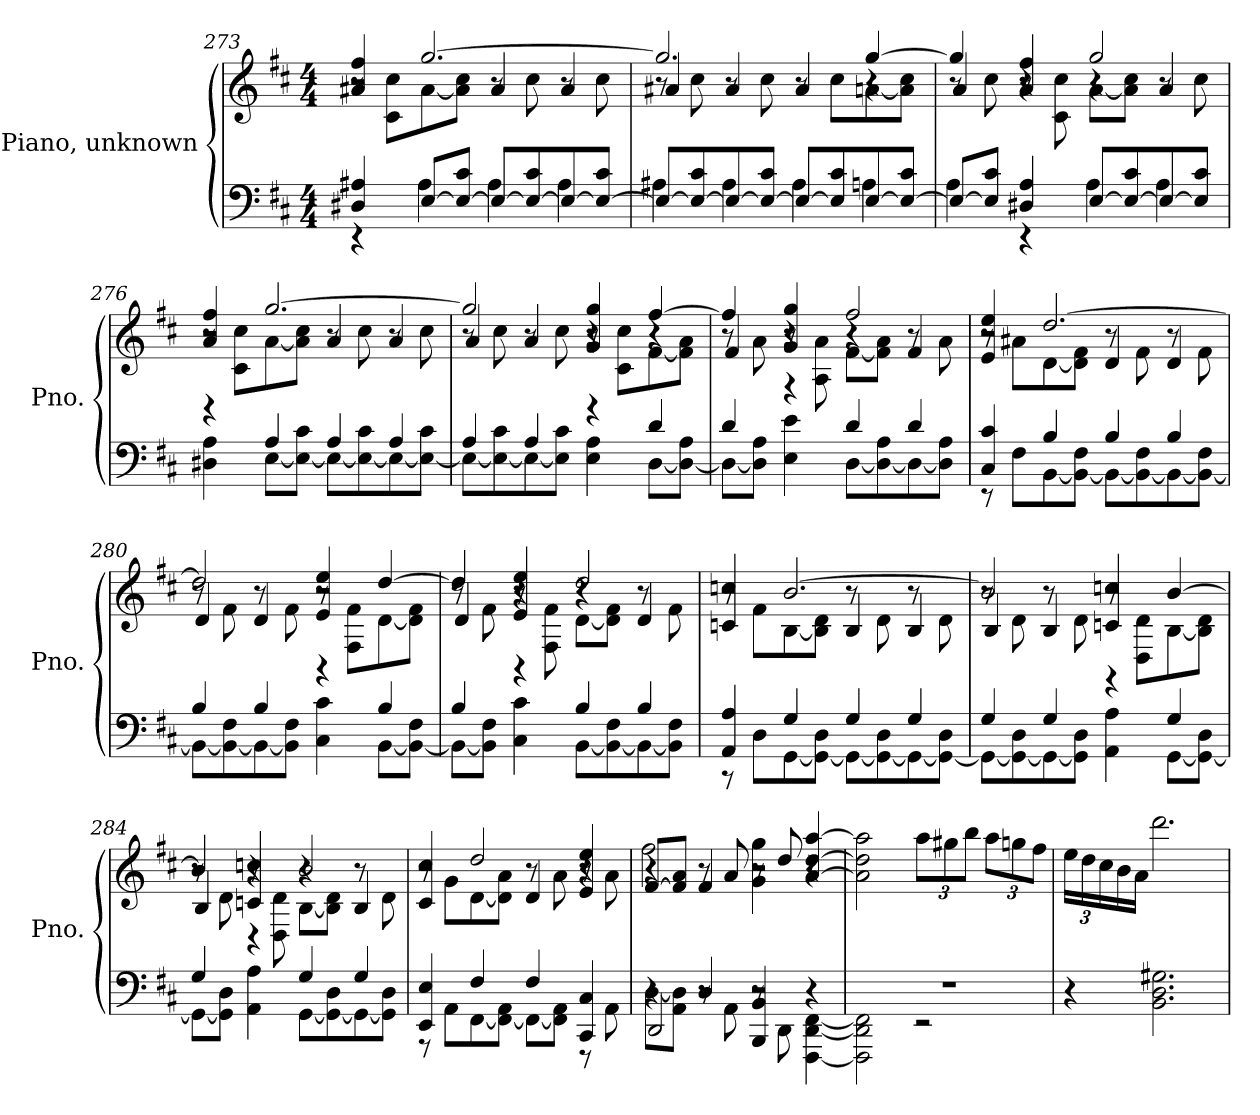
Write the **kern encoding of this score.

**kern	**kern
*part1	*part1
*staff2	*staff1
*I"Piano, unknown	*
*I'Pno.	*
*clefF4	*clefG2
*k[f#c#]	*k[f#c#]
*M4/4	*M4/4
=273	=273
*^	*^
*	*	*	*^
4D#X/ 4A#X/	4r	4a#X/ 4ff#/	8r	2r
.	.	.	8c#\ 8cc#\L	.
[8E/L	4A#\	[2.gg/	[8a#\	.
8E/_ 8c#/J	.	.	8a#\] 8cc#\J	.
8E/L_	4A#\	.	8r	4a#/
8E/_ 8c#/	.	.	8cc#\	.
8E/_	4A#\	.	8r	4a#/
8E/_ 8c#/J	.	.	8cc#\	.
=274	=274	=274	=274	=274
8E/L_	4A#X\	2.gg/]	8r	4a#X/
8E/_ 8c#/	.	.	8cc#\	.
8E/_	4A#\	.	8r	4a#/
8E/_ 8c#/J	.	.	8cc#\	.
8E/L_	4A#\	.	8r	4a#/
8E/] 8c#/	.	.	8cc#\L	.
[8E/	4An\	[4gg/	[8an\	4r
8E/_ 8c#/J	.	.	8a\] 8cc#\J	.
!!LO:LB:g=z	!!	!!
=275	=275	=275	=275	=275
8E/L_	4A\	4gg/]	8r	4a/
8E/] 8c#/J	.	.	8cc#\	.
4D#X/ 4A/	4r	4a/ 4ff#/	8r	4r
.	.	.	8c#\ 8cc#\	.
[8E/L	4A\	2gg/	[8a\L	4r
8E/_ 8c#/	.	.	8a\] 8cc#\J	.
8E/_	4A\	.	8r	4a/
8E/] 8c#/J	.	.	8cc#\	.
=276	=276	=276	=276	=276
4r	4D#X\ 4A\	4a/ 4ff#/	8r	2r
.	.	.	8c#\ 8cc#\L	.
4A/	[8E\L	[2.gg/	[8a\	.
.	8E\_ 8c#\J	.	8a\] 8cc#\J	.
4A/	8E\L_	.	8r	4a/
.	8E\_ 8c#\	.	8cc#\	.
4A/	8E\_	.	8r	4a/
.	8E\_ 8c#\J	.	8cc#\	.
=277	=277	=277	=277	=277
4A/	8E\L_	2gg/]	8r	4a/
.	8E\_ 8c#\	.	8cc#\	.
4A/	8E\_	.	8r	4a/
.	8E\] 8c#\J	.	8cc#\	.
4r	4E\ 4A\	4r	8r	4g/ 4gg/
.	.	.	8c#\ 8cc#\L	.
4d/	[8D\L	[4ff#/	[8f#\	4r
.	8D\_ 8A\J	.	8f#\] 8a\J	.
!!LO:LB:g=z	!!	!!
=278	=278	=278	=278	=278
4d/	8D\L_	4ff#/]	8r	4f#/
.	8D\] 8A\J	.	8a\	.
4r	4E\ 4e\	4g/ 4gg/	8r	4r
.	.	.	8A\ 8a\	.
4d/	[8D\L	2ff#/	[8f#\L	4r
.	8D\_ 8A\	.	8f#\] 8a\J	.
4d/	8D\_	.	8r	4f#/
.	8D\] 8A\J	.	8a\	.
=279	=279	=279	=279	=279
4C#/ 4c#/	8r	4e/ 4ee/	8r	2r
.	8F#\L	.	8a#X\L	.
4B/	[8BB\	[2.dd/	[8d\	.
.	8BB\_ 8F#\J	.	8d\] 8f#\J	.
4B/	8BB\L_	.	8r	4d/
.	8BB\_ 8F#\	.	8f#\	.
4B/	8BB\_	.	8r	4d/
.	8BB\_ 8F#\J	.	8f#\	.
=280	=280	=280	=280	=280
4B/	8BB\L_	2dd/]	8r	4d/
.	8BB\_ 8F#\	.	8f#\	.
4B/	8BB\_	.	8r	4d/
.	8BB\] 8F#\J	.	8f#\	.
4r	4C#\ 4c#\	4e/ 4ee/	8r	2r
.	.	.	8F#\ 8f#\L	.
4B/	[8BB\L	[4dd/	[8d\	.
.	8BB\_ 8F#\J	.	8d\] 8f#\J	.
!!LO:LB:g=z	!!	!!
=281	=281	=281	=281	=281
4B/	8BB\L_	4dd/]	8r	4d/
.	8BB\] 8F#\J	.	8f#\	.
4r	4C#\ 4c#\	4e/ 4ee/	8r	4r
.	.	.	8F#\ 8f#\	.
4B/	[8BB\L	2dd/	[8d\L	4r
.	8BB\_ 8F#\	.	8d\] 8f#\J	.
4B/	8BB\_	.	8r	4d/
.	8BB\] 8F#\J	.	8f#\	.
=282	=282	=282	=282	=282
4AA/ 4A/	8r	4cn/ 4ccn/	8r	2r
.	8D\L	.	8f#\L	.
4G/	[8GG\	[2.b/	[8B\	.
.	8GG\_ 8D\J	.	8B\] 8d\J	.
4G/	8GG\L_	.	8r	4B/
.	8GG\_ 8D\	.	8d\	.
4G/	8GG\_	.	8r	4B/
.	8GG\_ 8D\J	.	8d\	.
=283	=283	=283	=283	=283
4G/	8GG\L_	2b/]	8r	4B/
.	8GG\_ 8D\	.	8d\	.
4G/	8GG\_	.	8r	4B/
.	8GG\] 8D\J	.	8d\	.
4r	4AA\ 4A\	4cn/ 4ccn/	8r	2r
.	.	.	8D\ 8d\L	.
4G/	[8GG\L	[4b/	[8B\	.
.	8GG\_ 8D\J	.	8B\] 8d\J	.
!!LO:PB:g=z	!!	!!
=284	=284	=284	=284	=284
4G/	8GG\L_	4b/]	8r	4B/
.	8GG\] 8D\J	.	8d\	.
4r	4AA\ 4A\	4cn/ 4ccn/	8r	4r
.	.	.	8D\ 8d\	.
4G/	[8GG\L	2b/	[8B\L	4r
.	8GG\_ 8D\	.	8B\] 8d\J	.
4G/	8GG\_	.	8r	4B/
.	8GG\] 8D\J	.	8d\	.
=285	=285	=285	=285	=285
4EE/ 4E/	8r	4c#/ 4cc#/	8r	2r
.	8AA\L	.	8g\L	.
4F#/	[8FF#\	2dd/	[8d\	.
.	8FF#\_ 8AA\J	.	8d\] 8a\J	.
4F#/	8FF#\L_	.	8r	4d/
.	8FF#\] 8AA\J	.	8a\	.
4CC#/ 4C#/	8r	4e/ 4ee/	8r	4r
.	8AA\	.	8a\	.
=286	=286	=286	=286	=286
*	*^	*	*	*
4r	[8D\L	2DD/	[8f#/L	2ff#\	4r
.	8AA\ 8D\]J	.	8f#/] 8a/J	.	.
4D/	8r	.	8r	.	4f#/
.	8AA\	.	8a/	.	.
2r	8r	4BBB/ 4BB/	8r	4g\ 4gg\	2r
.	8DD\	.	8dd/	.	.
.	[4FFF#\ [4DD\ [4FF#\	4r	[4a/ [4dd/ [4aa/	4r	.
*	*v	*v	*	*	*
*	*	*v	*v	*v
=287	=287	=287
1r	2FFF#\] 2DD\] 2FF#\]	2a\] 2dd\] 2aa\]
*	*	*Xbrackettup
.	2r	12aa\L
.	.	12gg#X\
.	.	12bb\J
.	.	12aa\L
.	.	12ggn\
.	.	12ff#\J
*v	*v	*
!!LO:LB:g=z
=288	=288
4r	24ee\LL
.	24dd\
.	24cc#\
.	16b\
.	16a\JJ
2.BB\ 2.D\ 2.G#X\	2.ddd\
=	=
*-	*-
